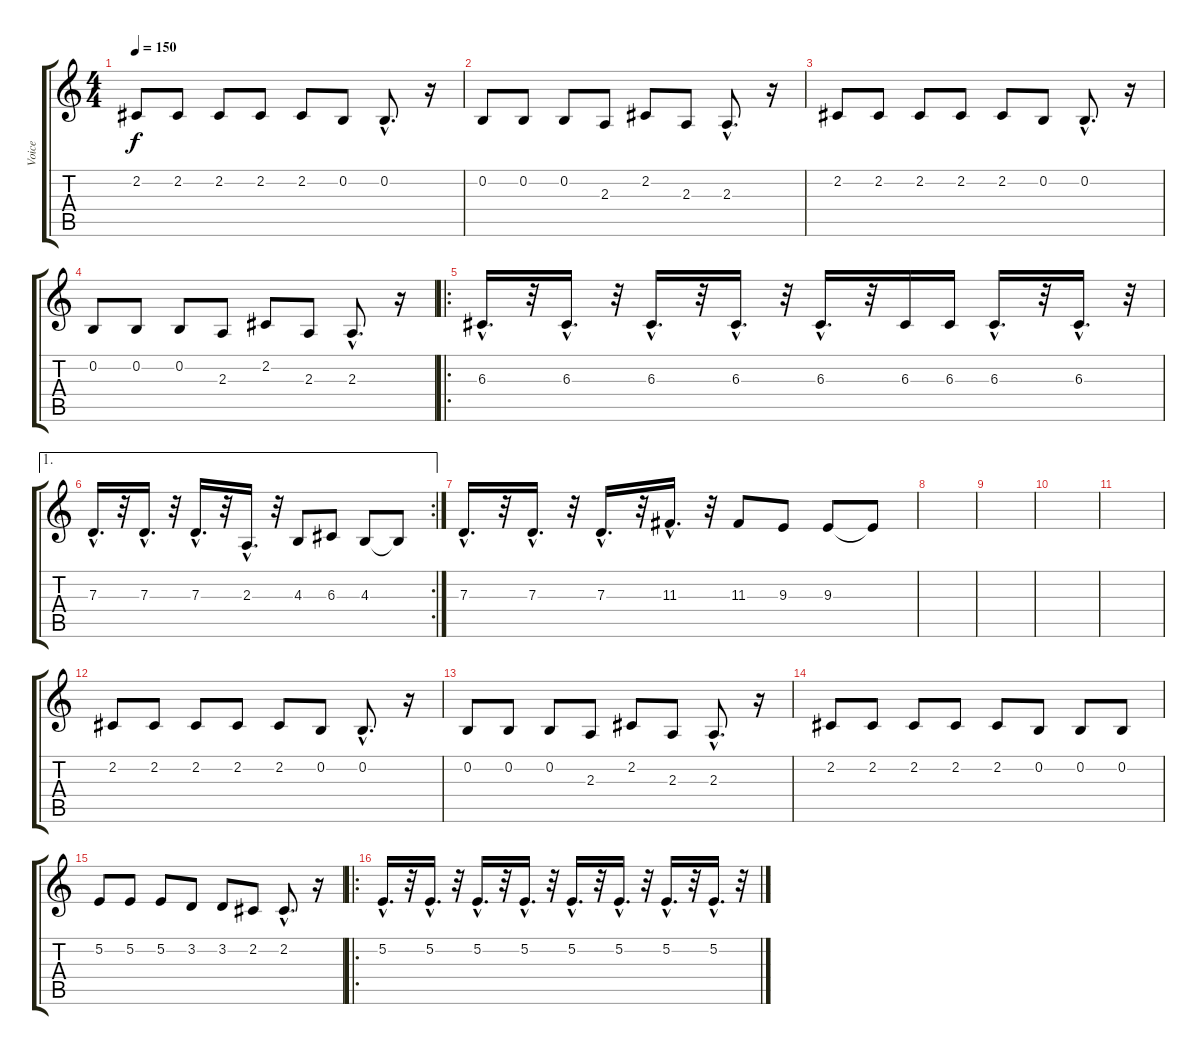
\track ("Voice" "Voice") {instrument bassoon}
\staff {score tabs}
\tuning (E4 B3 G3 D3 A2 E2) {hide}
\ts (4 4)
\tempo 150
\clef g2
\ks c
2.2.8{dy f} 2.2.8 2.2.8 2.2.8 2.2.8 0.2.8 0.2{hac}.8{d} r.16 |
0.2.8 0.2.8 0.2.8 2.3.8 2.2.8 2.3.8 2.3{hac}.8{d} r.16 |
2.2.8 2.2.8 2.2.8 2.2.8 2.2.8 0.2.8 0.2{hac}.8{d} r.16 |
0.2.8 0.2.8 0.2.8 2.3.8 2.2.8 2.3.8 2.3{hac}.8{d} r.16 |
\ro
6.3{hac}.16{d} r.32 6.3{hac}.16{d} r.32 6.3{hac}.16{d} r.32 6.3{hac}.16{d} r.32 6.3{hac}.16{d} r.32 6.3.16 6.3.16 6.3{hac}.16{d} r.32 6.3{hac}.16{d} r.32 |
\ae 1
\rc 2
7.3{hac}.16{d} r.32 7.3{hac}.16{d} r.32 7.3{hac}.16{d} r.32 2.3{hac}.16{d} r.32 4.3.8 6.3.8 4.3.8 4.3{t}.8 |
7.3{hac}.16{d} r.32 7.3{hac}.16{d} r.32 7.3{hac}.16{d} r.32 11.3{hac}.16{d} r.32 11.3.8 9.3.8 9.3.8 9.3{t}.8 |
|
|
|
|
2.2.8 2.2.8 2.2.8 2.2.8 2.2.8 0.2.8 0.2{hac}.8{d} r.16 |
0.2.8 0.2.8 0.2.8 2.3.8 2.2.8 2.3.8 2.3{hac}.8{d} r.16 |
2.2.8 2.2.8 2.2.8 2.2.8 2.2.8 0.2.8 0.2.8 0.2.8 |
5.2.8 5.2.8 5.2.8 3.2.8 3.2.8 2.2.8 2.2{hac}.8{d} r.16 |
\ro
5.2{hac}.16{d} r.32 5.2{hac}.16{d} r.32 5.2{hac}.16{d} r.32 5.2{hac}.16{d} r.32 5.2{hac}.16{d} r.32 5.2{hac}.16{d} r.32 5.2{hac}.16{d} r.32 5.2{hac}.16{d} r.32
